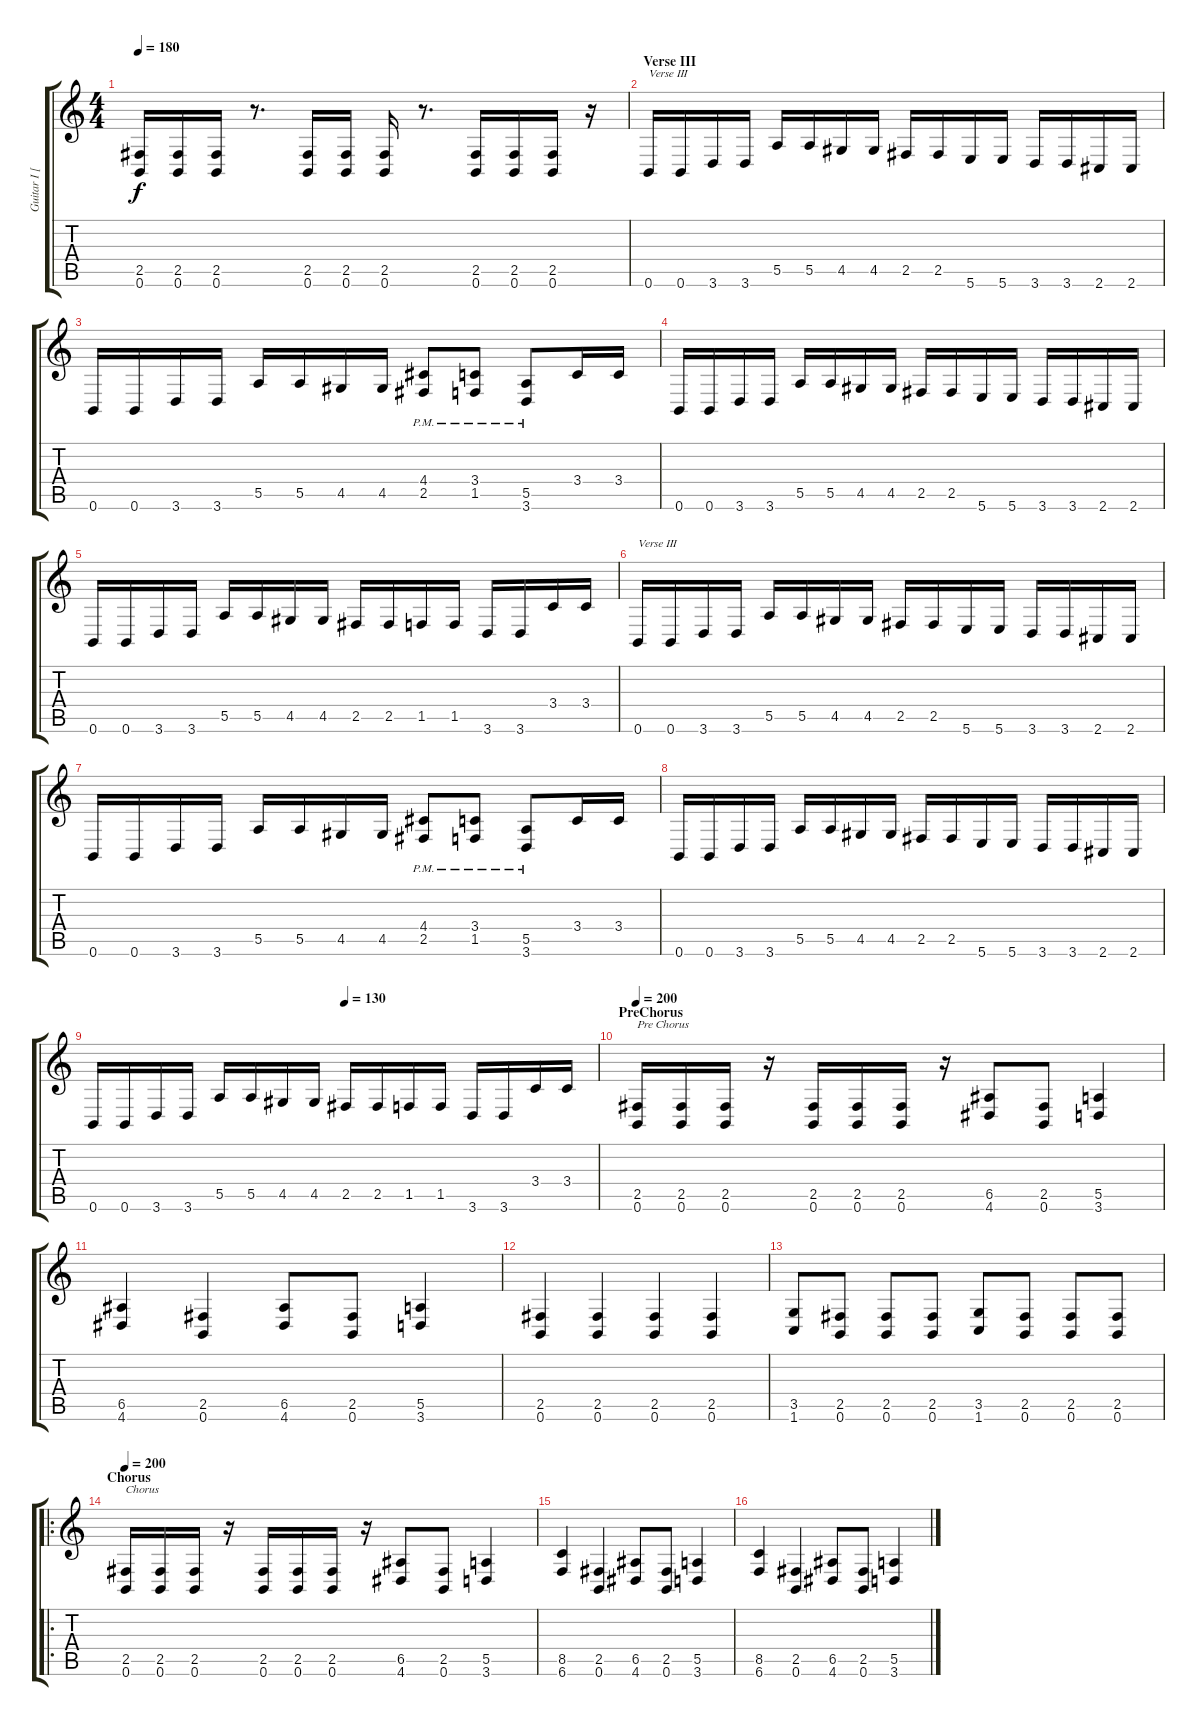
\track ("Guitar I [Jon Levasseur]" "Guitar I [") {instrument distortionguitar}
\staff {score tabs}
\tuning (B3 Gb3 D3 A2 E2 B1) {hide}
\ts (4 4)
\tempo 180
\clef g2
\ks c
(2.5 0.6).16{dy f} (2.5 0.6).16 (2.5 0.6).16 r.8{d} (2.5 0.6).16 (2.5 0.6).16 (2.5 0.6).16 r.8{d} (2.5 0.6).16 (2.5 0.6).16 (2.5 0.6).16 r.16 |
\section ("" "Verse III")
0.6.16{txt "Verse III"} 0.6.16 3.6.16 3.6.16 5.5.16 5.5.16 4.5.16 4.5.16 2.5.16 2.5.16 5.6.16 5.6.16 3.6.16 3.6.16 2.6.16 2.6.16 |
0.6.16 0.6.16 3.6.16 3.6.16 5.5.16 5.5.16 4.5.16 4.5.16 (4.4{pm} 2.5{pm}).8 (3.4{pm} 1.5{pm}).8 (5.5{pm} 3.6{pm}).8 3.4.16 3.4.16 |
0.6.16 0.6.16 3.6.16 3.6.16 5.5.16 5.5.16 4.5.16 4.5.16 2.5.16 2.5.16 5.6.16 5.6.16 3.6.16 3.6.16 2.6.16 2.6.16 |
0.6.16 0.6.16 3.6.16 3.6.16 5.5.16 5.5.16 4.5.16 4.5.16 2.5.16 2.5.16 1.5.16 1.5.16 3.6.16 3.6.16 3.4.16 3.4.16 |
0.6.16{txt "Verse III"} 0.6.16 3.6.16 3.6.16 5.5.16 5.5.16 4.5.16 4.5.16 2.5.16 2.5.16 5.6.16 5.6.16 3.6.16 3.6.16 2.6.16 2.6.16 |
0.6.16 0.6.16 3.6.16 3.6.16 5.5.16 5.5.16 4.5.16 4.5.16 (4.4{pm} 2.5{pm}).8 (3.4{pm} 1.5{pm}).8 (5.5{pm} 3.6{pm}).8 3.4.16 3.4.16 |
0.6.16 0.6.16 3.6.16 3.6.16 5.5.16 5.5.16 4.5.16 4.5.16 2.5.16 2.5.16 5.6.16 5.6.16 3.6.16 3.6.16 2.6.16 2.6.16 |
\tempo (130 0.5)
0.6.16 0.6.16 3.6.16 3.6.16 5.5.16 5.5.16 4.5.16 4.5.16 2.5.16 2.5.16 1.5.16 1.5.16 3.6.16 3.6.16 3.4.16 3.4.16 |
\section ("" "PreChorus")
\tempo 200
(2.5 0.6).16{txt "Pre Chorus"} (2.5 0.6).16 (2.5 0.6).16 r.16 (2.5 0.6).16 (2.5 0.6).16 (2.5 0.6).16 r.16 (6.5 4.6).8 (2.5 0.6).8 (5.5 3.6).4 |
(6.5 4.6).4 (2.5 0.6).4 (6.5 4.6).8 (2.5 0.6).8 (5.5 3.6).4 |
(2.5 0.6).4 (2.5 0.6).4 (2.5 0.6).4 (2.5 0.6).4 |
(3.5 1.6).8 (2.5 0.6).8 (2.5 0.6).8 (2.5 0.6).8 (3.5 1.6).8 (2.5 0.6).8 (2.5 0.6).8 (2.5 0.6).8 |
\ro
\section ("" "Chorus")
\tempo 200
(2.5 0.6).16{txt "Chorus"} (2.5 0.6).16 (2.5 0.6).16 r.16 (2.5 0.6).16 (2.5 0.6).16 (2.5 0.6).16 r.16 (6.5 4.6).8 (2.5 0.6).8 (5.5 3.6).4 |
(8.5 6.6).4 (2.5 0.6).4 (6.5 4.6).8 (2.5 0.6).8 (5.5 3.6).4 |
(8.5 6.6).4 (2.5 0.6).4 (6.5 4.6).8 (2.5 0.6).8 (5.5 3.6).4
